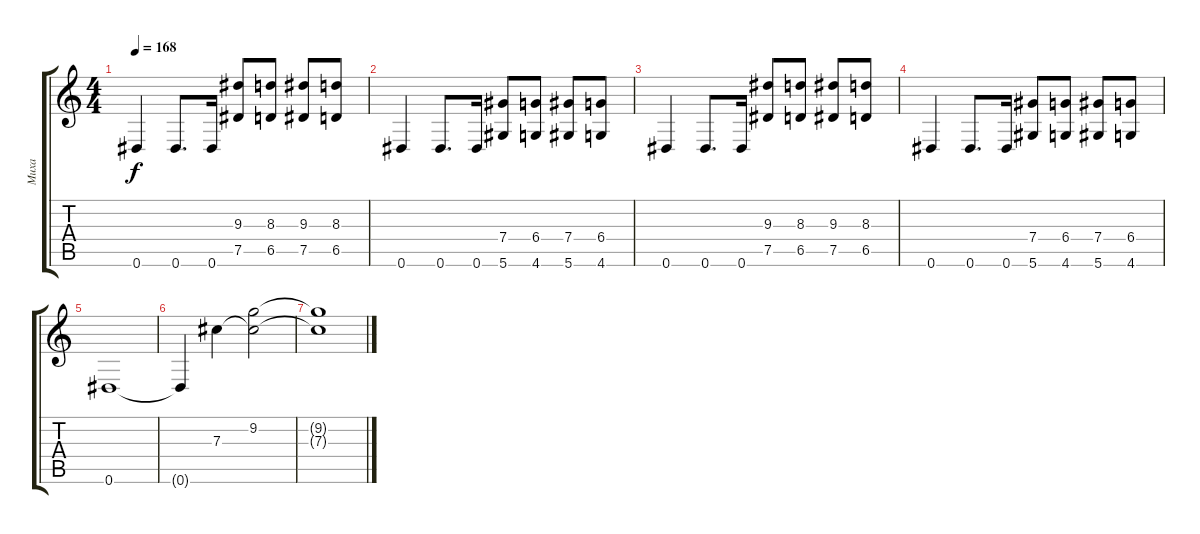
\track ("Миха" "Миха") {instrument electricguitarclean}
\staff {score tabs}
\tuning (Eb4 Bb3 Gb3 Db3 Ab2 Eb2) {hide}
\ts (4 4)
\tempo 168
\clef g2
\ks c
0.6.4{dy f} 0.6.8{d} 0.6.16 (9.3 7.5).8 (8.3 6.5).8 (9.3 7.5).8 (8.3 6.5).8 |
0.6.4 0.6.8{d} 0.6.16 (7.4 5.6).8 (6.4 4.6).8 (7.4 5.6).8 (6.4 4.6).8 |
0.6.4 0.6.8{d} 0.6.16 (9.3 7.5).8 (8.3 6.5).8 (9.3 7.5).8 (8.3 6.5).8 |
0.6.4 0.6.8{d} 0.6.16 (7.4 5.6).8 (6.4 4.6).8 (7.4 5.6).8 (6.4 4.6).8 |
0.6.1 |
0.6{t}.4 7.3.4 (9.2 7.3{t}).2 |
(9.2{t} 7.3{t}).1
